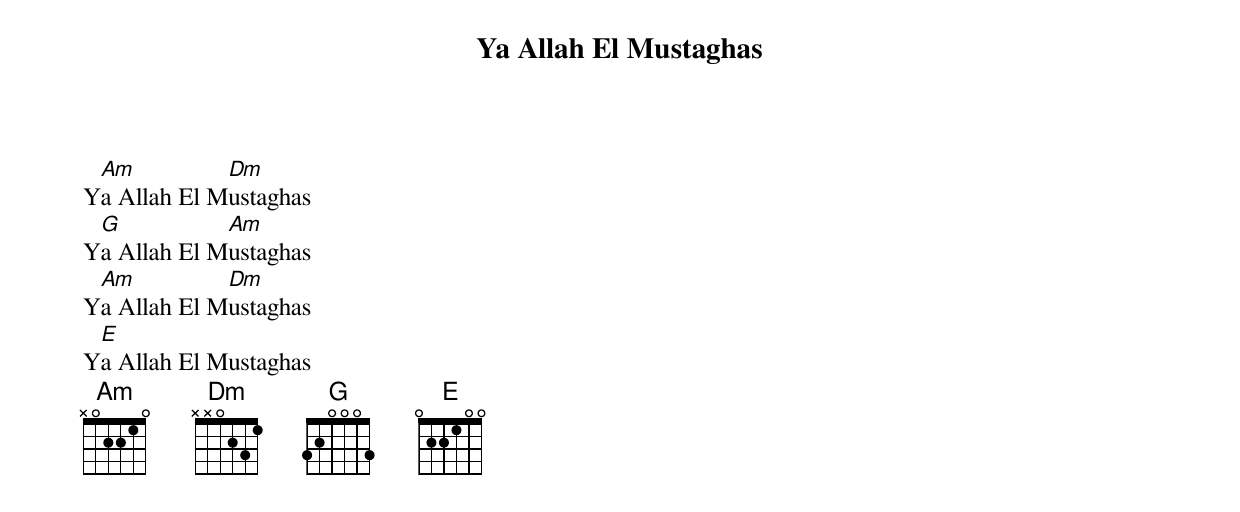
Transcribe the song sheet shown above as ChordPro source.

{title: Ya Allah El Mustaghas}
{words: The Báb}
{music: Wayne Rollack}
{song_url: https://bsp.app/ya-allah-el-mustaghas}

Y[Am]a Allah El M[Dm]ustaghas
Y[G]a Allah El M[Am]ustaghas
Y[Am]a Allah El M[Dm]ustaghas
Y[E]a Allah El Mustaghas
